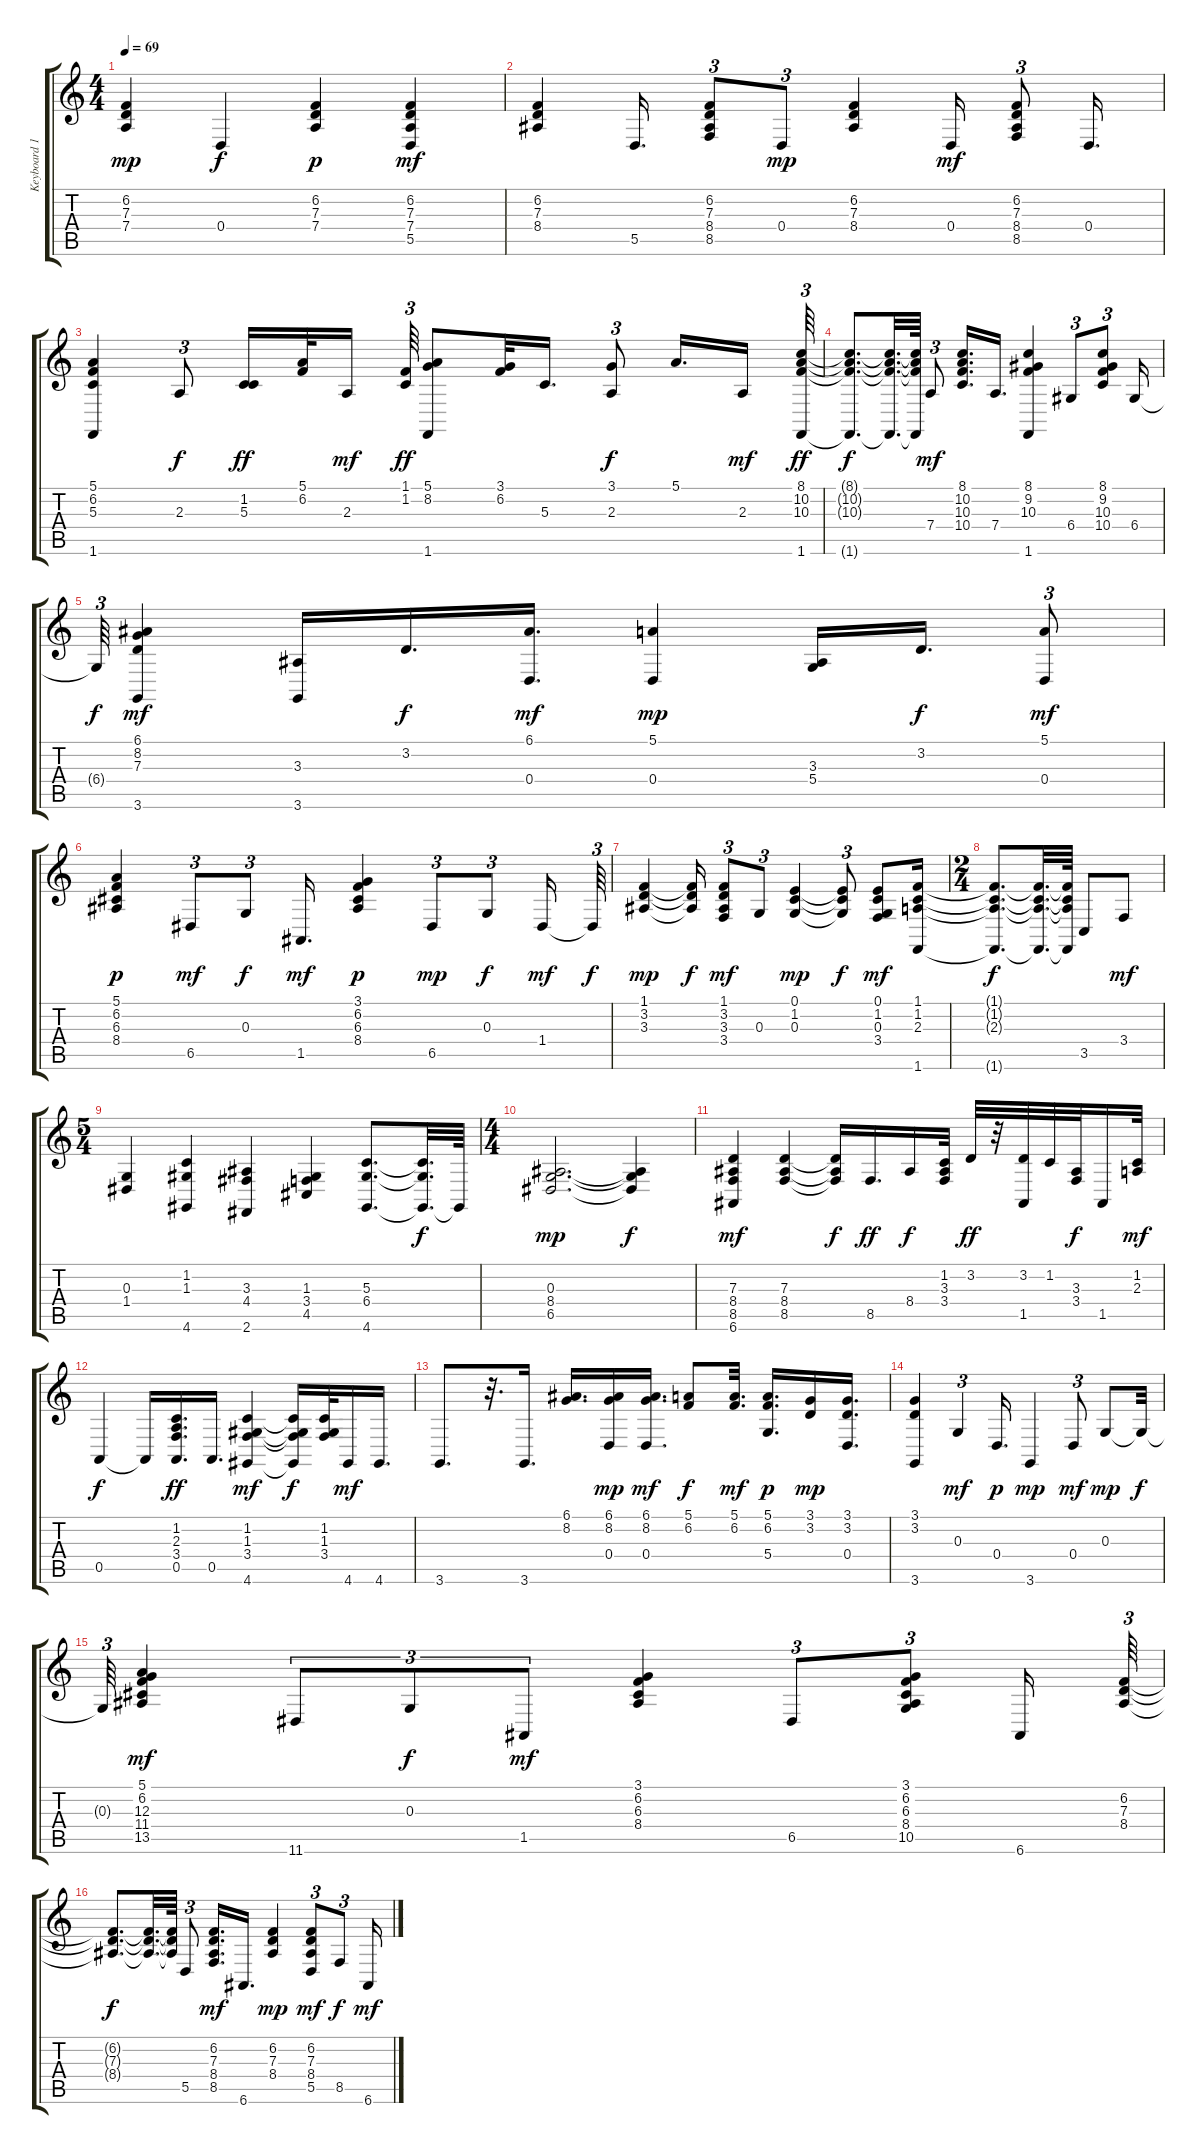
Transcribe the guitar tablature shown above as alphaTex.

\track ("Keyboard 1" "Keyboard 1") {instrument acousticgrandpiano}
\staff {score tabs}
\tuning (E4 B3 G3 D3 A2 E2) {hide}
\ts (4 4)
\tempo 69
\clef g2
\ks c
(6.2 7.3 7.4).4{dy mp} 0.4.4{dy f} (6.2 7.3 7.4).4{dy p} (6.2 7.3 7.4 5.5).4{dy mf} |
(6.2 7.3 8.4).4 5.5.16{d} (6.2 7.3 8.4 8.5).8{tu (3 2)} 0.4.8{tu (3 2) dy mp} (6.2 7.3 8.4).4 0.4.16{dy mf} (6.2 7.3 8.4 8.5).8{tu (3 2)} 0.4.16{d} |
(5.1 6.2 5.3 1.6).4 2.3.8{tu (3 2) dy f} (1.2 5.3).16{dy ff} (5.1 6.2).32 2.3.16{dy mf beam splitsecondary} (1.1 1.2).64{tu (3 2) dy ff} (5.1 8.2 1.6).8 (3.1 6.2).32 5.3.16{d} (3.1 2.3).8{tu (3 2) dy f} 5.1.16{d} 2.3.16{dy mf beam splitsecondary} (8.1 10.2 10.3 1.6).64{tu (3 2) dy ff} |
(8.1{t} 10.2{t} 10.3{t} 1.6{t}).8{d dy f} (8.1{t} 10.2{t} 10.3{t} 1.6{t}).32{d} (8.1{t} 10.2{t} 10.3{t} 1.6{t}).64 7.4.8{tu (3 2) dy mf} (8.1 10.2 10.3 10.4).16{d} 7.4.16{d} (8.1 9.2 10.3 1.6).4 6.4.8{tu (3 2)} (8.1 9.2 10.3 10.4).8{tu (3 2)} 6.4.16 |
6.4{t}.64{tu (3 2) dy f} (6.1 8.2 7.3 3.6).4{dy mf} (3.3 3.6).16 3.2.16{d dy f} (6.1 0.4).16{d dy mf} (5.1 0.4).4{dy mp} (3.3 5.4).16 3.2.16{d dy f} (5.1 0.4).8{tu (3 2) dy mf} |
(5.1 6.2 6.3 8.4).4{dy p} 6.5.8{tu (3 2) dy mf} 0.3.8{tu (3 2) dy f} 1.5.16{d dy mf} (3.1 6.2 6.3 8.4).4{dy p} 6.5.8{tu (3 2) dy mp} 0.3.8{tu (3 2) dy f} 1.4.16{dy mf} 1.4{t}.64{tu (3 2) dy f} |
(1.1 3.2 3.3).4{dy mp} (1.1{t} 3.2{t} 3.3{t}).16{dy f} (1.1 3.2 3.3 3.4).8{tu (3 2) dy mf} 0.3.8{tu (3 2)} (0.1 1.2 0.3).4{dy mp} (0.1{t} 1.2{t} 0.3{t}).8{tu (3 2) dy f} (0.1 1.2 0.3 3.4).8{dy mf} (1.1 1.2 2.3 1.6).16 |
\ts (2 4)
(1.1{t} 1.2{t} 2.3{t} 1.6{t}).8{d dy f} (1.1{t} 1.2{t} 2.3{t} 1.6{t}).32{d} (1.1{t} 1.2{t} 2.3{t} 1.6{t}).64 3.5.8 3.4.8{dy mf} |
\ts (5 4)
(0.3 1.4).4 (1.2 1.3 4.6).4 (3.3 4.4 2.6).4 (1.3 3.4 4.5).4 (5.3 6.4 4.6).8{d} (5.3{t} 6.4{t} 4.6{t}).32{d dy f} 4.6{t}.64 |
\ts (4 4)
(0.3 8.4 6.5).2{d dy mp} (0.3{t} 8.4{t} 6.5{t}).4{dy f} |
(7.3 8.4 8.5 6.6).4{dy mf} (7.3 8.4 8.5).4 (7.3{t} 8.4{t} 8.5{t}).16{dy f} 8.5.16{d dy ff} 8.4.16{dy f} (1.2 3.3 3.4).32 3.2.32{dy ff} r.32 (3.2 1.5).32 1.2.32 (3.3 3.4).32{dy f} 1.5.16 (1.2 2.3).32{dy mf} |
0.5.4{dy f} 0.5{t}.16 (1.2 2.3 3.4 0.5).16{d dy ff} 0.5.16{d} (1.2 1.3 3.4 4.6).4{dy mf} (1.2{t} 1.3{t} 3.4{t} 4.6{t}).16{dy f} (1.2 1.3 3.4).32 4.6.16{dy mf} 4.6.16{d} |
3.6.8{d} r.32{d} 3.6.16{d} (6.1 8.2).16{d} (6.1 8.2 0.4).16{dy mp} (6.1 8.2 0.4).16{d dy mf} (5.1 6.2).8{dy f} (5.1 6.2).32{d dy mf} (5.1 6.2 5.4).16{d dy p} (3.1 3.2).16{dy mp} (3.1 3.2 0.4).16{d} |
(3.1 3.2 3.6).4 0.3.4{tu (3 2) dy mf} 0.4.16{d dy p} 3.6.4{dy mp} 0.4.8{tu (3 2) dy mf} 0.3.8{dy mp} 0.3{t}.32{dy f} |
0.3{t}.64{tu (3 2)} (5.1 6.2 12.3 11.4 13.5).4{dy mf} 11.6.8{tu (3 2)} 0.3.8{tu (3 2) dy f} 1.5.8{tu (3 2) dy mf} (3.1 6.2 6.3 8.4).4 6.5.8{tu (3 2)} (3.1 6.2 6.3 8.4 10.5).8{tu (3 2)} 6.6.16 (6.2 7.3 8.4).64{tu (3 2)} |
(6.2{t} 7.3{t} 8.4{t}).8{d dy f} (6.2{t} 7.3{t} 8.4{t}).32{d} (6.2{t} 7.3{t} 8.4{t}).64 5.5.8{tu (3 2)} (6.2 7.3 8.4 8.5).16{d dy mf} 6.6.16{d} (6.2 7.3 8.4).4{dy mp} (6.2 7.3 8.4 5.5).8{tu (3 2) dy mf} 8.5.8{tu (3 2) dy f} 6.6.16{dy mf}
